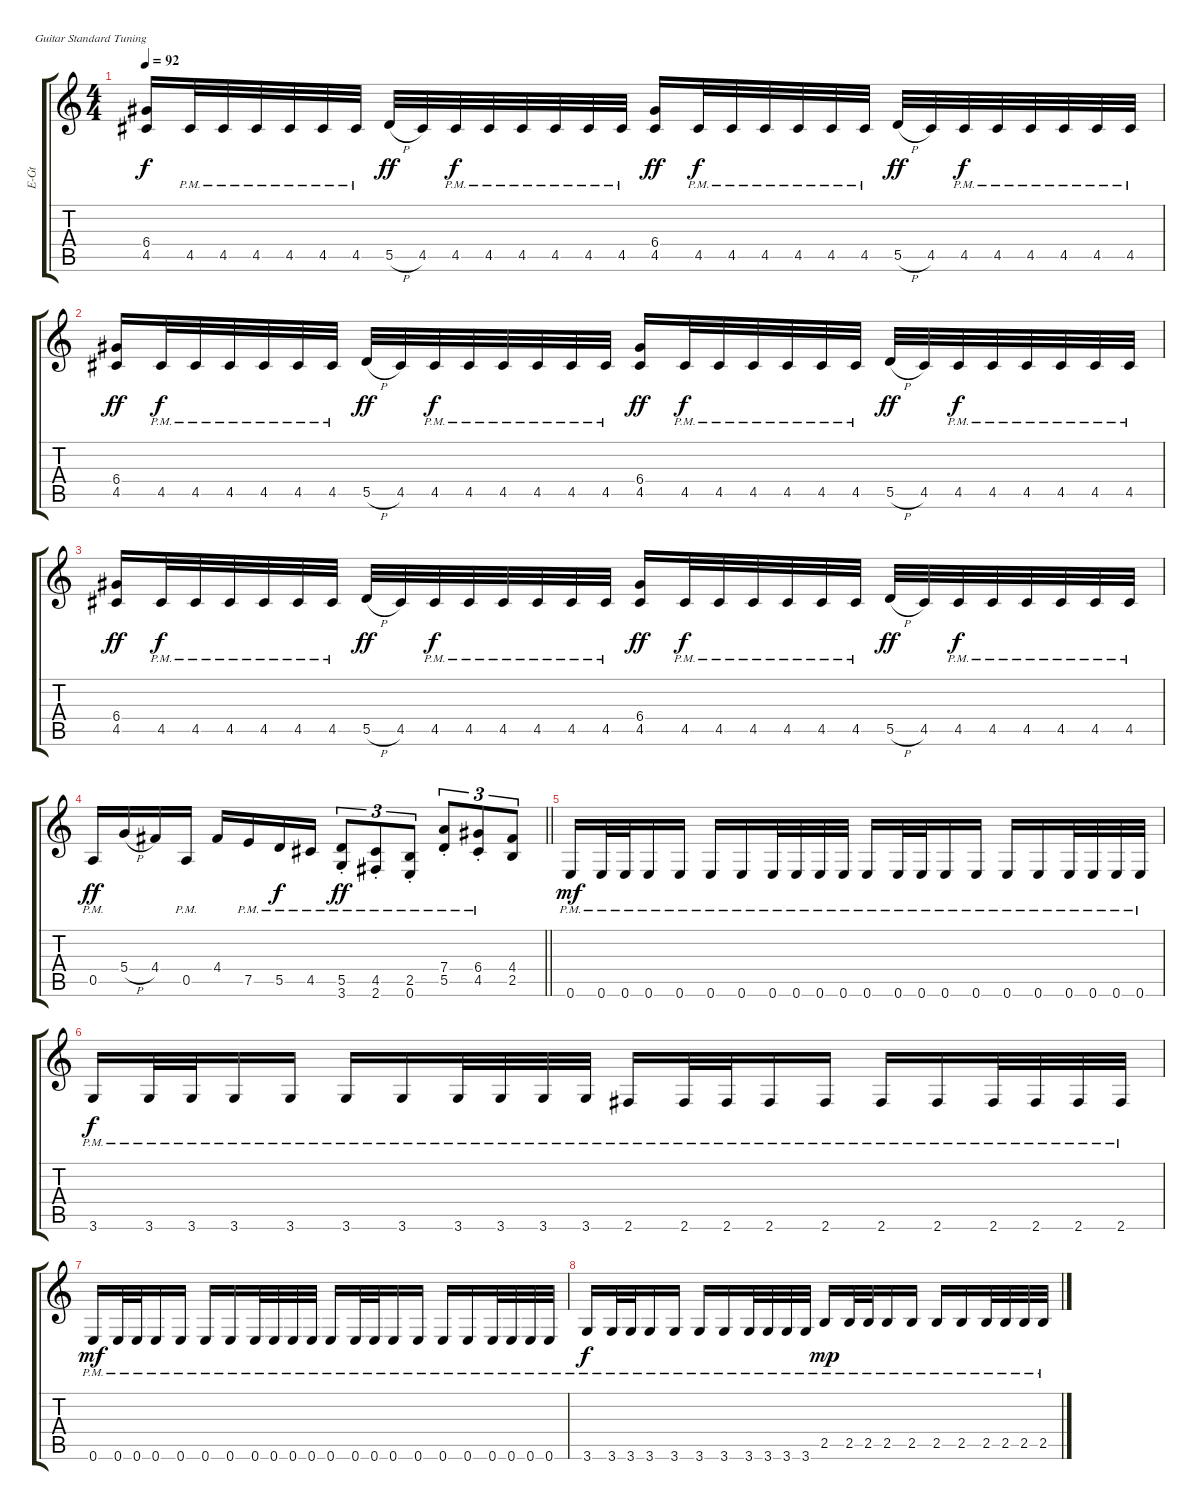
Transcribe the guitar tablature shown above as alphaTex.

\track ("Rhythm " "E-Gt") {instrument distortionguitar}
\staff {score tabs}
\tuning (E4 B3 G3 D3 A2 E2)
\ts (4 4)
\tempo 92
\clef g2
\ks c
(6.4 4.5).16{dy f} 4.5{pm}.32 4.5{pm}.32 4.5{pm}.32 4.5{pm}.32 4.5{pm}.32 4.5{pm}.32 5.5{h}.32{dy ff} 4.5.32 4.5{pm}.32{dy f} 4.5{pm}.32 4.5{pm}.32 4.5{pm}.32 4.5{pm}.32 4.5{pm}.32 (6.4 4.5).16{dy ff} 4.5{pm}.32{dy f} 4.5{pm}.32 4.5{pm}.32 4.5{pm}.32 4.5{pm}.32 4.5{pm}.32 5.5{h}.32{dy ff} 4.5.32 4.5{pm}.32{dy f} 4.5{pm}.32 4.5{pm}.32 4.5{pm}.32 4.5{pm}.32 4.5{pm}.32 |
(6.4 4.5).16{dy ff} 4.5{pm}.32{dy f} 4.5{pm}.32 4.5{pm}.32 4.5{pm}.32 4.5{pm}.32 4.5{pm}.32 5.5{h}.32{dy ff} 4.5.32 4.5{pm}.32{dy f} 4.5{pm}.32 4.5{pm}.32 4.5{pm}.32 4.5{pm}.32 4.5{pm}.32 (6.4 4.5).16{dy ff} 4.5{pm}.32{dy f} 4.5{pm}.32 4.5{pm}.32 4.5{pm}.32 4.5{pm}.32 4.5{pm}.32 5.5{h}.32{dy ff} 4.5.32 4.5{pm}.32{dy f} 4.5{pm}.32 4.5{pm}.32 4.5{pm}.32 4.5{pm}.32 4.5{pm}.32 |
(6.4 4.5).16{dy ff} 4.5{pm}.32{dy f} 4.5{pm}.32 4.5{pm}.32 4.5{pm}.32 4.5{pm}.32 4.5{pm}.32 5.5{h}.32{dy ff} 4.5.32 4.5{pm}.32{dy f} 4.5{pm}.32 4.5{pm}.32 4.5{pm}.32 4.5{pm}.32 4.5{pm}.32 (6.4 4.5).16{dy ff} 4.5{pm}.32{dy f} 4.5{pm}.32 4.5{pm}.32 4.5{pm}.32 4.5{pm}.32 4.5{pm}.32 5.5{h}.32{dy ff} 4.5.32 4.5{pm}.32{dy f} 4.5{pm}.32 4.5{pm}.32 4.5{pm}.32 4.5{pm}.32 4.5{pm}.32 |
\barLineRight lightlight
0.5{pm}.16{dy ff} 5.4{h}.16 4.4.16 0.5{pm}.16 4.4.16 7.5{pm}.16 5.5{pm}.16{dy f} 4.5{pm}.16 (5.5{pm st} 3.6{pm}).8{tu (3 2) dy ff} (4.5{pm st} 2.6{pm}).8{tu (3 2)} (2.5{pm st} 0.6{pm}).8{tu (3 2)} (7.4{pm st} 5.5{pm}).8{tu (3 2)} (6.4{pm st} 4.5{pm}).8{tu (3 2)} (4.4 2.5).8{tu (3 2)} |
0.6{pm}.16{dy mf} 0.6{pm}.32 0.6{pm}.32 0.6{pm}.16 0.6{pm}.16 0.6{pm}.16 0.6{pm}.16 0.6{pm}.32 0.6{pm}.32 0.6{pm}.32 0.6{pm}.32 0.6{pm}.16 0.6{pm}.32 0.6{pm}.32 0.6{pm}.16 0.6{pm}.16 0.6{pm}.16 0.6{pm}.16 0.6{pm}.32 0.6{pm}.32 0.6{pm}.32 0.6{pm}.32 |
3.6{pm}.16{dy f} 3.6{pm}.32 3.6{pm}.32 3.6{pm}.16 3.6{pm}.16 3.6{pm}.16 3.6{pm}.16 3.6{pm}.32 3.6{pm}.32 3.6{pm}.32 3.6{pm}.32 2.6{pm}.16 2.6{pm}.32 2.6{pm}.32 2.6{pm}.16 2.6{pm}.16 2.6{pm}.16 2.6{pm}.16 2.6{pm}.32 2.6{pm}.32 2.6{pm}.32 2.6{pm}.32 |
0.6{pm}.16{dy mf} 0.6{pm}.32 0.6{pm}.32 0.6{pm}.16 0.6{pm}.16 0.6{pm}.16 0.6{pm}.16 0.6{pm}.32 0.6{pm}.32 0.6{pm}.32 0.6{pm}.32 0.6{pm}.16 0.6{pm}.32 0.6{pm}.32 0.6{pm}.16 0.6{pm}.16 0.6{pm}.16 0.6{pm}.16 0.6{pm}.32 0.6{pm}.32 0.6{pm}.32 0.6{pm}.32 |
3.6{pm}.16{dy f} 3.6{pm}.32 3.6{pm}.32 3.6{pm}.16 3.6{pm}.16 3.6{pm}.16 3.6{pm}.16 3.6{pm}.32 3.6{pm}.32 3.6{pm}.32 3.6{pm}.32 2.5{pm}.16{dy mp} 2.5{pm}.32 2.5{pm}.32 2.5{pm}.16 2.5{pm}.16 2.5{pm}.16 2.5{pm}.16 2.5{pm}.32 2.5{pm}.32 2.5{pm}.32 2.5{pm}.32
